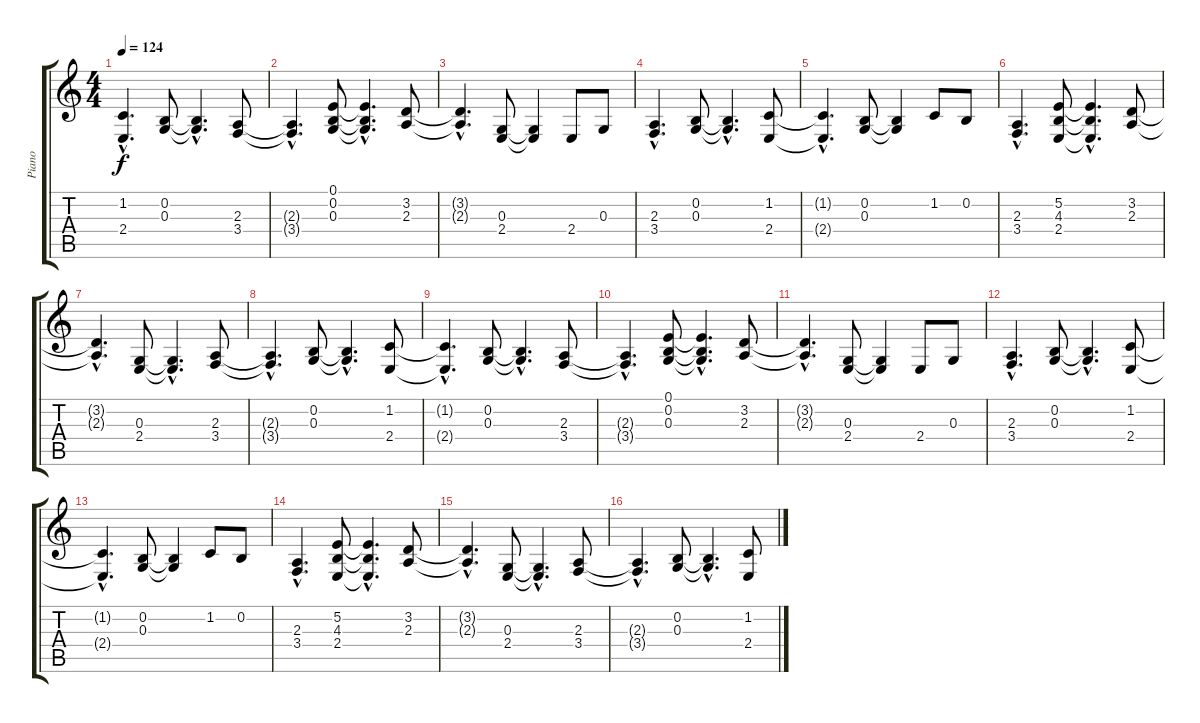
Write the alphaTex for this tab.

\track ("Piano" "Piano") {instrument acousticgrandpiano}
\staff {score tabs}
\tuning (E4 B3 G3 D3 A2 E2) {hide}
\ts (4 4)
\tempo 124
\clef g2
\ks c
(1.2{hac t} 2.4{hac t}).4{d dy f} (0.2 0.3).8 (0.2{hac t} 0.3{hac t}).4{d} (2.3 3.4).8 |
(2.3{hac t} 3.4{hac t}).4{d} (0.1 0.2 0.3).8 (0.1{hac t} 0.2{hac t} 0.3{hac t}).4{d} (3.2 2.3).8 |
(3.2{hac t} 2.3{hac t}).4{d} (0.3 2.4).8 (0.3{t} 2.4{t}).4 2.4.8 0.3.8 |
(2.3{hac} 3.4{hac}).4{d} (0.2 0.3).8 (0.2{hac t} 0.3{hac t}).4{d} (1.2 2.4).8 |
(1.2{hac t} 2.4{hac t}).4{d} (0.2 0.3).8 (0.2{t} 0.3{t}).4 1.2.8 0.2.8 |
(2.3{hac} 3.4{hac}).4{d} (5.2 4.3 2.4).8 (5.2{hac t} 4.3{hac t} 2.4{hac t}).4{d} (3.2 2.3).8 |
(3.2{hac t} 2.3{hac t}).4{d} (0.3 2.4).8 (0.3{hac t} 2.4{hac t}).4{d} (2.3 3.4).8 |
(2.3{hac t} 3.4{hac t}).4{d} (0.2 0.3).8 (0.2{hac t} 0.3{hac t}).4{d} (1.2 2.4).8 |
(1.2{hac t} 2.4{hac t}).4{d} (0.2 0.3).8 (0.2{hac t} 0.3{hac t}).4{d} (2.3 3.4).8 |
(2.3{hac t} 3.4{hac t}).4{d} (0.1 0.2 0.3).8 (0.1{hac t} 0.2{hac t} 0.3{hac t}).4{d} (3.2 2.3).8 |
(3.2{hac t} 2.3{hac t}).4{d} (0.3 2.4).8 (0.3{t} 2.4{t}).4 2.4.8 0.3.8 |
(2.3{hac} 3.4{hac}).4{d} (0.2 0.3).8 (0.2{hac t} 0.3{hac t}).4{d} (1.2 2.4).8 |
(1.2{hac t} 2.4{hac t}).4{d} (0.2 0.3).8 (0.2{t} 0.3{t}).4 1.2.8 0.2.8 |
(2.3{hac} 3.4{hac}).4{d} (5.2 4.3 2.4).8 (5.2{hac t} 4.3{hac t} 2.4{hac t}).4{d} (3.2 2.3).8 |
(3.2{hac t} 2.3{hac t}).4{d} (0.3 2.4).8 (0.3{hac t} 2.4{hac t}).4{d} (2.3 3.4).8 |
(2.3{hac t} 3.4{hac t}).4{d} (0.2 0.3).8 (0.2{hac t} 0.3{hac t}).4{d} (1.2 2.4).8
